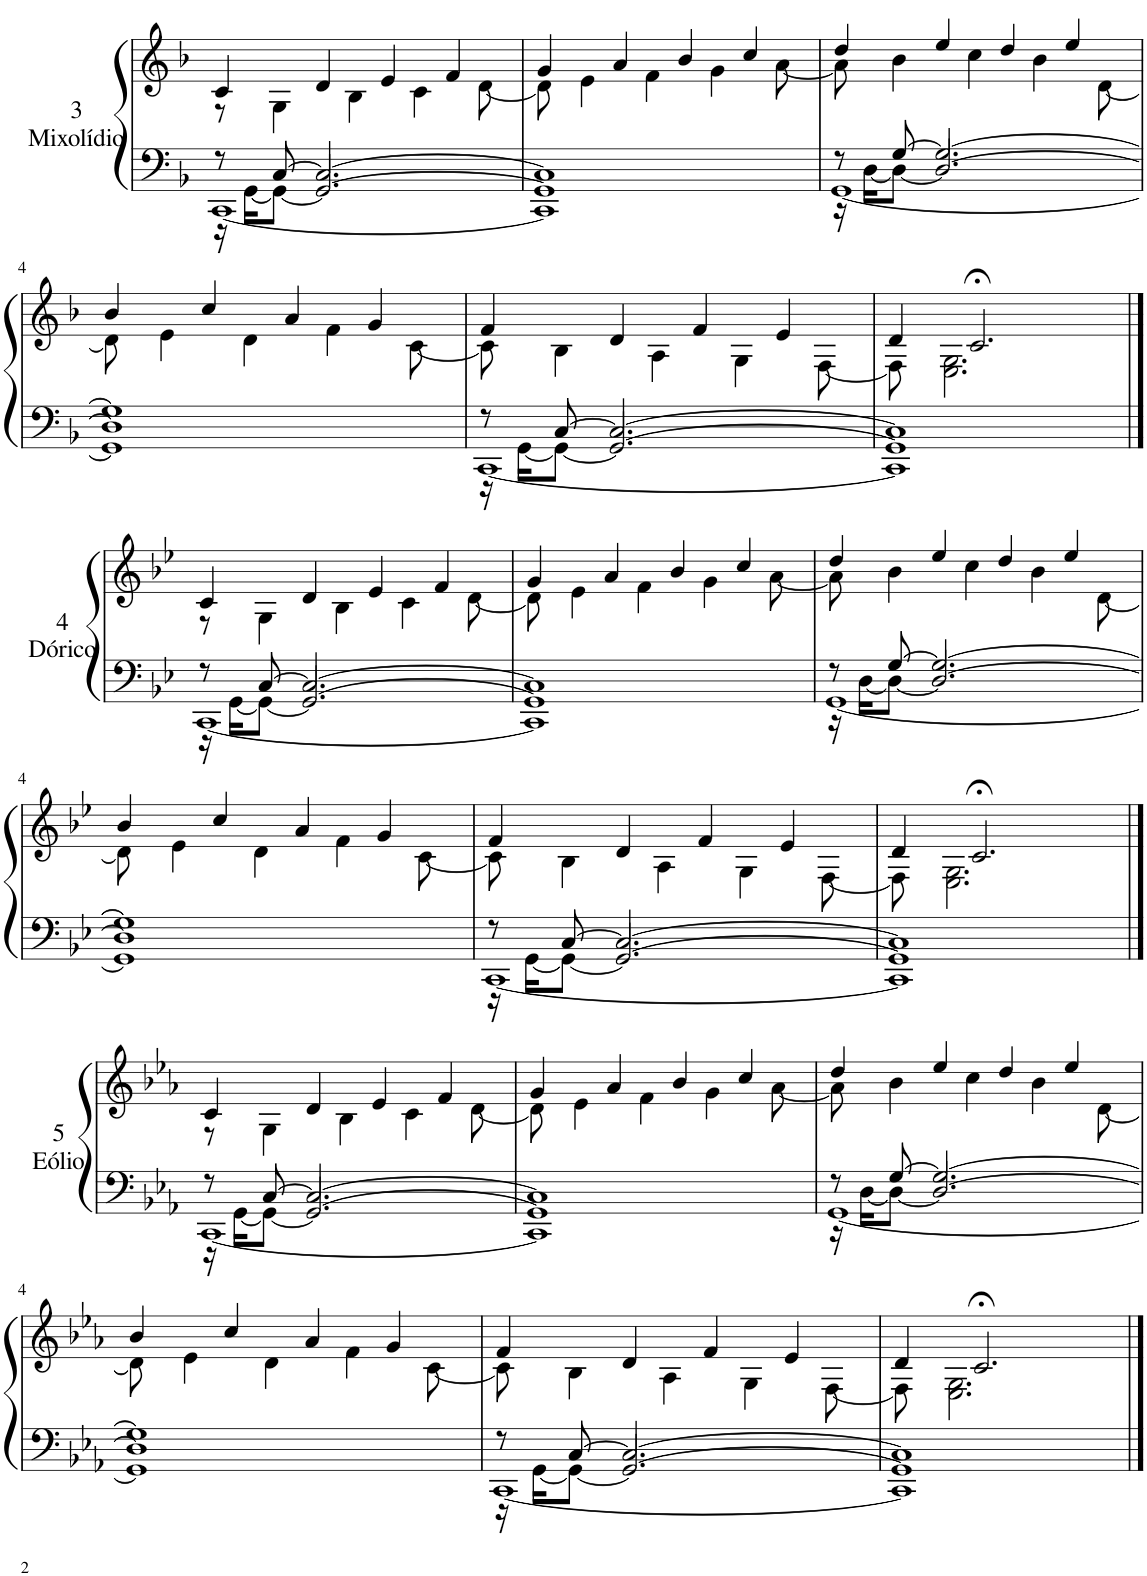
**kern	**kern
*part1	*part1
*staff2	*staff1
*I"Piano	*
*I'Pno	*
!!LO:PB:g=z
*clefF4	*clefG2
*k[b-]	*k[b-]
*M4/4	*M4/4
=1	=1
*^	*^
*	*^	*	*
8r	[1CC	16r	4c/	8r
.	.	[16GG\KL	.	.
[8C/	.	8GG\J_	.	4G\
2.C/_	.	2.GG/_	4d/	.
.	.	.	.	4B-\
.	.	.	4e/	.
.	.	.	.	4c\
.	.	.	4f/	.
.	.	.	.	[8d\
=2	=2	=2	=2	=2
1C]	1CC]	1GG]	4g/	8d\]
.	.	.	.	4e\
.	.	.	4a/	.
.	.	.	.	4f\
.	.	.	4b-/	.
.	.	.	.	4g\
.	.	.	4cc/	.
.	.	.	.	[8a\
=3	=3	=3	=3	=3
8r	[1GG	16r	4dd/	8a\]
.	.	[16D\KL	.	.
[8G/	.	8D\J_	.	4b-\
2.G/_	.	2.D/_	4ee/	.
.	.	.	.	4cc\
.	.	.	4dd/	.
.	.	.	.	4b-\
.	.	.	4ee/	.
.	.	.	.	[8d\
!!LO:LB:g=z	!!
=4	=4	=4	=4	=4
1G]	1GG]	1D]	4b-/	8d\]
.	.	.	.	4e\
.	.	.	4cc/	.
.	.	.	.	4d\
.	.	.	4a/	.
.	.	.	.	4f\
.	.	.	4g/	.
.	.	.	.	[8c\
=5	=5	=5	=5	=5
8r	[1CC	16r	4f/	8c\]
.	.	[16GG\KL	.	.
[8C/	.	8GG\J_	.	4B-\
2.C/_	.	2.GG/_	4d/	.
.	.	.	.	4A\
.	.	.	4f/	.
.	.	.	.	4G\
.	.	.	4e/	.
.	.	.	.	[8F\
=6	=6	=6	=6	=6
1C]	1CC]	1GG]	4d/	8F\]
.	.	.	.	2.E\ 2.G\
.	.	.	2.c;</	.
.	.	.	.	8ryy
!!LO:LB:g=z	!!
==1	==1	==1	==1	==1
*k[b-e-]	*	*	*k[b-e-]	*
8r	[1CC	16r	4c/	8r
.	.	[16GG\KL	.	.
[8C/	.	8GG\J_	.	4G\
2.C/_	.	2.GG/_	4d/	.
.	.	.	.	4B-\
.	.	.	4e-/	.
.	.	.	.	4c\
.	.	.	4f/	.
.	.	.	.	[8d\
=2	=2	=2	=2	=2
1C]	1CC]	1GG]	4g/	8d\]
.	.	.	.	4e-\
.	.	.	4a/	.
.	.	.	.	4f\
.	.	.	4b-/	.
.	.	.	.	4g\
.	.	.	4cc/	.
.	.	.	.	[8a\
=3	=3	=3	=3	=3
8r	[1GG	16r	4dd/	8a\]
.	.	[16D\KL	.	.
[8G/	.	8D\J_	.	4b-\
2.G/_	.	2.D/_	4ee-/	.
.	.	.	.	4cc\
.	.	.	4dd/	.
.	.	.	.	4b-\
.	.	.	4ee-/	.
.	.	.	.	[8d\
!!LO:LB:g=z	!!
=4	=4	=4	=4	=4
1G]	1GG]	1D]	4b-/	8d\]
.	.	.	.	4e-\
.	.	.	4cc/	.
.	.	.	.	4d\
.	.	.	4a/	.
.	.	.	.	4f\
.	.	.	4g/	.
.	.	.	.	[8c\
=5	=5	=5	=5	=5
8r	[1CC	16r	4f/	8c\]
.	.	[16GG\KL	.	.
[8C/	.	8GG\J_	.	4B-\
2.C/_	.	2.GG/_	4d/	.
.	.	.	.	4A\
.	.	.	4f/	.
.	.	.	.	4G\
.	.	.	4e-/	.
.	.	.	.	[8F\
=6	=6	=6	=6	=6
1C]	1CC]	1GG]	4d/	8F\]
.	.	.	.	2.E-\ 2.G\
.	.	.	2.c;</	.
.	.	.	.	8ryy
!!LO:LB:g=z	!!
==1	==1	==1	==1	==1
*k[b-e-a-]	*	*	*k[b-e-a-]	*
8r	[1CC	16r	4c/	8r
.	.	[16GG\KL	.	.
[8C/	.	8GG\J_	.	4G\
2.C/_	.	2.GG/_	4d/	.
.	.	.	.	4B-\
.	.	.	4e-/	.
.	.	.	.	4c\
.	.	.	4f/	.
.	.	.	.	[8d\
=2	=2	=2	=2	=2
1C]	1CC]	1GG]	4g/	8d\]
.	.	.	.	4e-\
.	.	.	4a-/	.
.	.	.	.	4f\
.	.	.	4b-/	.
.	.	.	.	4g\
.	.	.	4cc/	.
.	.	.	.	[8a-\
=3	=3	=3	=3	=3
8r	[1GG	16r	4dd/	8a-\]
.	.	[16D\KL	.	.
[8G/	.	8D\J_	.	4b-\
2.G/_	.	2.D/_	4ee-/	.
.	.	.	.	4cc\
.	.	.	4dd/	.
.	.	.	.	4b-\
.	.	.	4ee-/	.
.	.	.	.	[8d\
!!LO:LB:g=z	!!
=4	=4	=4	=4	=4
1G]	1GG]	1D]	4b-/	8d\]
.	.	.	.	4e-\
.	.	.	4cc/	.
.	.	.	.	4d\
.	.	.	4a-/	.
.	.	.	.	4f\
.	.	.	4g/	.
.	.	.	.	[8c\
=5	=5	=5	=5	=5
8r	[1CC	16r	4f/	8c\]
.	.	[16GG\KL	.	.
[8C/	.	8GG\J_	.	4B-\
2.C/_	.	2.GG/_	4d/	.
.	.	.	.	4A-\
.	.	.	4f/	.
.	.	.	.	4G\
.	.	.	4e-/	.
.	.	.	.	[8F\
=6	=6	=6	=6	=6
1C]	1CC]	1GG]	4d/	8F\]
.	.	.	.	2.E-\ 2.G\
.	.	.	2.c;</	.
.	.	.	.	8ryy
*v	*v	*v	*	*
*	*v	*v
==	==
*-	*-
